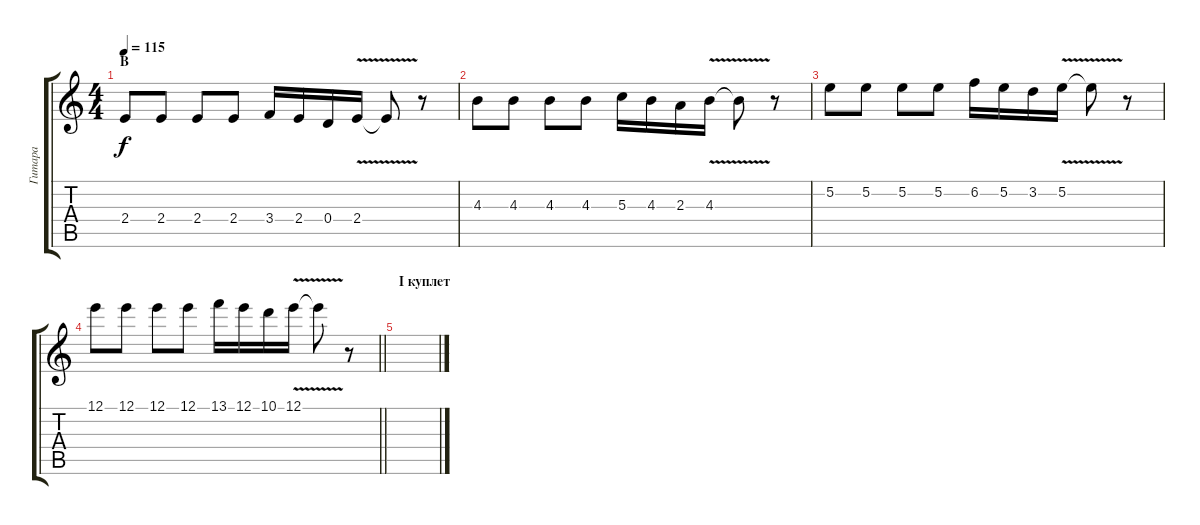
\track ("Гитара" "Гитара") {instrument distortionguitar}
\staff {score tabs}
\tuning (E4 B3 G3 D3 A2 E2) {hide}
\ts (4 4)
\section ("" "B")
\tempo 115
\clef g2
\ks aminor
2.4.8{dy f} 2.4.8 2.4.8 2.4.8 3.4.16 2.4.16 0.4.16 2.4{v}.16 2.4{t}.8 r.8 |
4.3.8 4.3.8 4.3.8 4.3.8 5.3.16 4.3.16 2.3.16 4.3{v}.16 4.3{t}.8 r.8 |
5.2.8 5.2.8 5.2.8 5.2.8 6.2.16 5.2.16 3.2.16 5.2{v}.16 5.2{t}.8 r.8 |
\barLineRight lightlight
12.1.8 12.1.8 12.1.8 12.1.8 13.1.16 12.1.16 10.1.16 12.1{v}.16 12.1{t}.8 r.8 |
\section ("" "I куплет")
